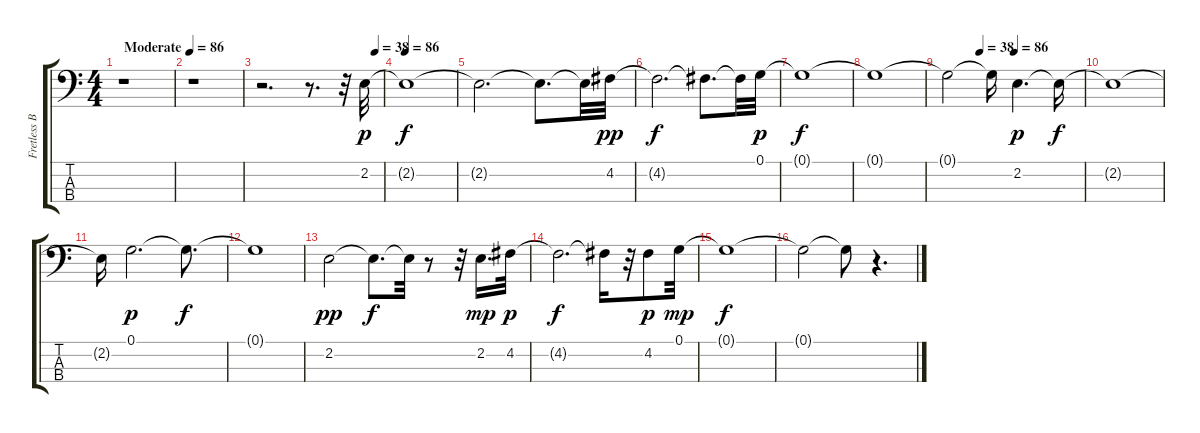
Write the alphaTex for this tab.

\track ("Fretless Bass" "Fretless B") {instrument fretlessbass}
\staff {score tabs}
\tuning (G2 D2 A1 E1) {hide}
\ts (4 4)
\tempo (86 "Moderate")
\clef f4
\ks c
r.1{dy p instrument fretlessbass} |
r.1 |
\tempo (38 0.9375)
r.2{d} r.8{d} r.32 2.2.32 |
\tempo 86
2.2{t}.1{dy f} |
2.2{t}.2{d} 2.2{t}.8{d} 2.2{t}.32 4.2.32{dy pp} |
4.2{t}.2{d dy f} 4.2{t}.8{d} 4.2{t}.32 0.1.32{dy p} |
0.1{t}.1{dy f} |
0.1{t}.1 |
\tempo (38 0.24375)
\tempo (86 0.49375)
0.1{t}.2 0.1{t}.16 2.2.4{d dy p} 2.2{t}.16{dy f} |
2.2{t}.1 |
2.2{t}.16 0.1.2{d dy p} 0.1{t}.8{d dy f} |
0.1{t}.1 |
2.2.2{dy pp} 2.2{t}.8{d dy f} 2.2{t}.32 r.8 r.32 2.2.16{d dy mp} 4.2.32{dy p} |
4.2{t}.2{d dy f} 4.2{t}.16 r.32 4.2.8{dy p} 0.1.32{dy mp} |
0.1{t}.1{dy f} |
0.1{t}.2 0.1{t}.8 r.4{d}
